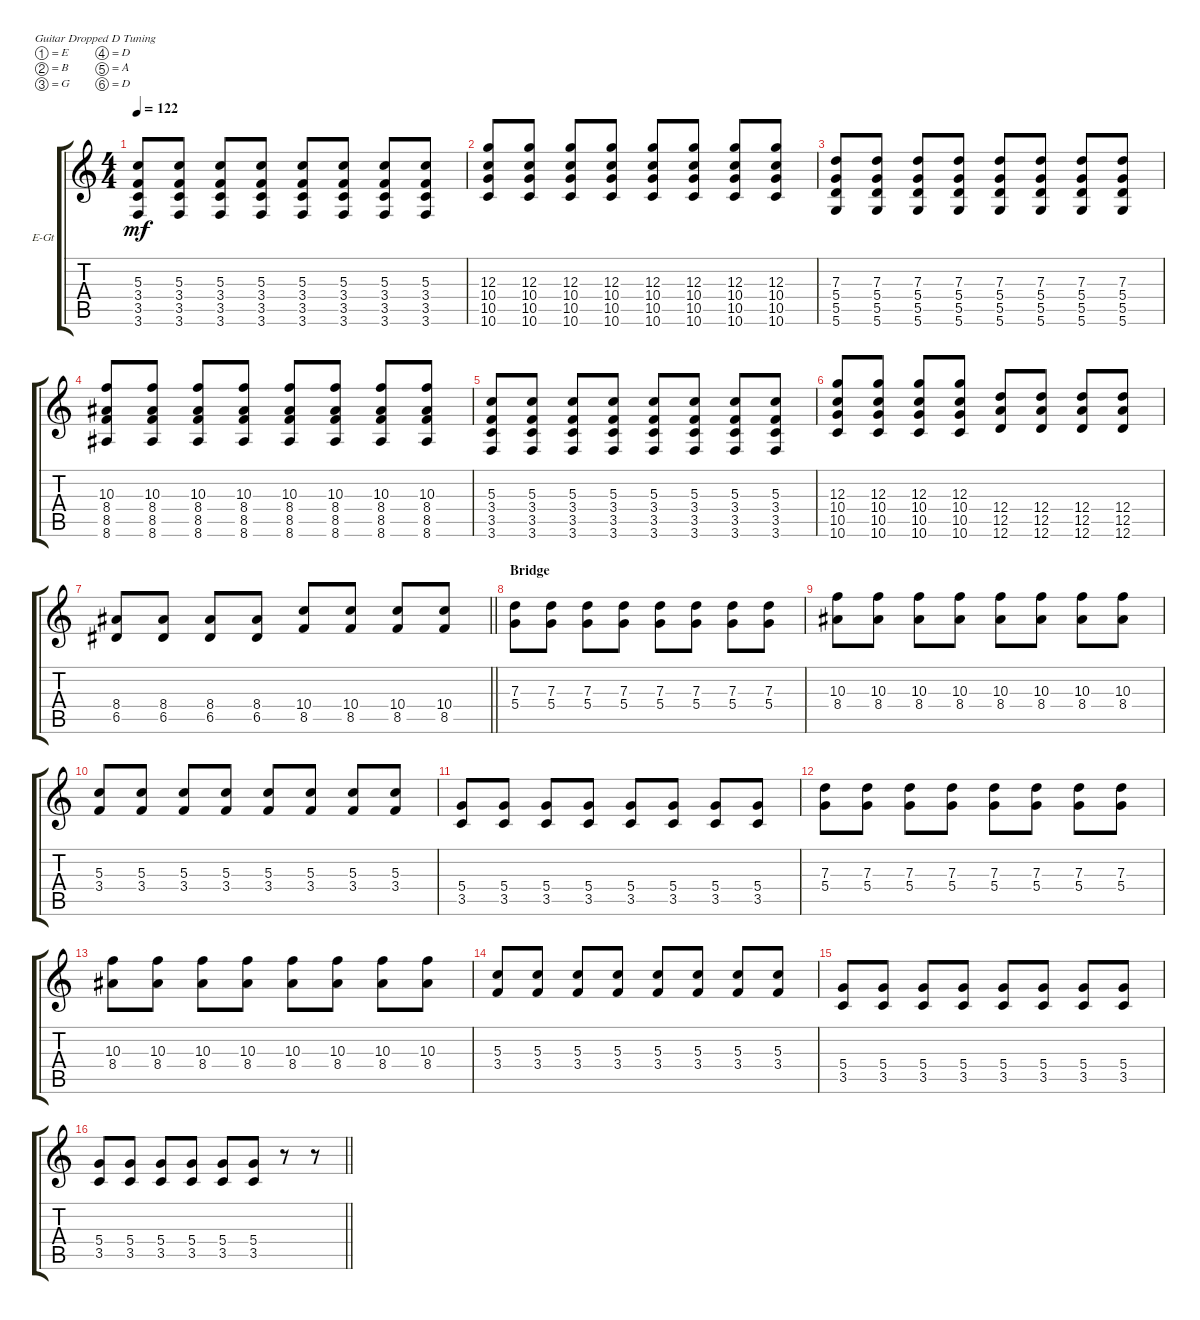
\bracketExtendMode groupsimilarinstruments
\firstSystemTrackNameOrientation horizontal
\otherSystemsTrackNameOrientation horizontal
\track ("Guitar 2 [Mike Shinoda]" "E-Gt") {instrument overdrivenguitar}
\staff {score tabs}
\tuning (E4 B3 G3 D3 A2 D2)
\ts (4 4)
\tempo 122
\clef g2
\ks c
(5.3 3.4 3.5 3.6).8{dy mf} (5.3 3.4 3.5 3.6).8 (5.3 3.4 3.5 3.6).8 (5.3 3.4 3.5 3.6).8 (5.3 3.4 3.5 3.6).8 (5.3 3.4 3.5 3.6).8 (5.3 3.4 3.5 3.6).8 (5.3 3.4 3.5 3.6).8 |
(12.3 10.4 10.5 10.6).8 (12.3 10.4 10.5 10.6).8 (12.3 10.4 10.5 10.6).8 (12.3 10.4 10.5 10.6).8 (12.3 10.4 10.5 10.6).8 (12.3 10.4 10.5 10.6).8 (12.3 10.4 10.5 10.6).8 (12.3 10.4 10.5 10.6).8 |
(7.3 5.4 5.5 5.6).8 (7.3 5.4 5.5 5.6).8 (7.3 5.4 5.5 5.6).8 (7.3 5.4 5.5 5.6).8 (7.3 5.4 5.5 5.6).8 (7.3 5.4 5.5 5.6).8 (7.3 5.4 5.5 5.6).8 (7.3 5.4 5.5 5.6).8 |
(10.3 8.4 8.5 8.6).8 (10.3 8.4 8.5 8.6).8 (10.3 8.4 8.5 8.6).8 (10.3 8.4 8.5 8.6).8 (10.3 8.4 8.5 8.6).8 (10.3 8.4 8.5 8.6).8 (10.3 8.4 8.5 8.6).8 (10.3 8.4 8.5 8.6).8 |
(5.3 3.4 3.5 3.6).8 (5.3 3.4 3.5 3.6).8 (5.3 3.4 3.5 3.6).8 (5.3 3.4 3.5 3.6).8 (5.3 3.4 3.5 3.6).8 (5.3 3.4 3.5 3.6).8 (5.3 3.4 3.5 3.6).8 (5.3 3.4 3.5 3.6).8 |
(12.3 10.4 10.5 10.6).8 (12.3 10.4 10.5 10.6).8 (12.3 10.4 10.5 10.6).8 (12.3 10.4 10.5 10.6).8 (12.4 12.5 12.6).8 (12.4 12.5 12.6).8 (12.4 12.5 12.6).8 (12.4 12.5 12.6).8 |
\barLineRight lightlight
(8.4 6.5).8 (8.4 6.5).8 (8.4 6.5).8 (8.4 6.5).8 (10.4 8.5).8 (10.4 8.5).8 (10.4 8.5).8 (10.4 8.5).8 |
\section ("" "Bridge")
(7.3 5.4).8 (7.3 5.4).8 (7.3 5.4).8 (7.3 5.4).8 (7.3 5.4).8 (7.3 5.4).8 (7.3 5.4).8 (7.3 5.4).8 |
(10.3 8.4).8 (10.3 8.4).8 (10.3 8.4).8 (10.3 8.4).8 (10.3 8.4).8 (10.3 8.4).8 (10.3 8.4).8 (10.3 8.4).8 |
(5.3 3.4).8 (5.3 3.4).8 (5.3 3.4).8 (5.3 3.4).8 (5.3 3.4).8 (5.3 3.4).8 (5.3 3.4).8 (5.3 3.4).8 |
(5.4 3.5).8 (5.4 3.5).8 (5.4 3.5).8 (5.4 3.5).8 (5.4 3.5).8 (5.4 3.5).8 (5.4 3.5).8 (5.4 3.5).8 |
(7.3 5.4).8 (7.3 5.4).8 (7.3 5.4).8 (7.3 5.4).8 (7.3 5.4).8 (7.3 5.4).8 (7.3 5.4).8 (7.3 5.4).8 |
(10.3 8.4).8 (10.3 8.4).8 (10.3 8.4).8 (10.3 8.4).8 (10.3 8.4).8 (10.3 8.4).8 (10.3 8.4).8 (10.3 8.4).8 |
(5.3 3.4).8 (5.3 3.4).8 (5.3 3.4).8 (5.3 3.4).8 (5.3 3.4).8 (5.3 3.4).8 (5.3 3.4).8 (5.3 3.4).8 |
(5.4 3.5).8 (5.4 3.5).8 (5.4 3.5).8 (5.4 3.5).8 (5.4 3.5).8 (5.4 3.5).8 (5.4 3.5).8 (5.4 3.5).8 |
\barLineRight lightlight
(5.4 3.5).8 (5.4 3.5).8 (5.4 3.5).8 (5.4 3.5).8 (5.4 3.5).8 (5.4 3.5).8 r.8 r.8
